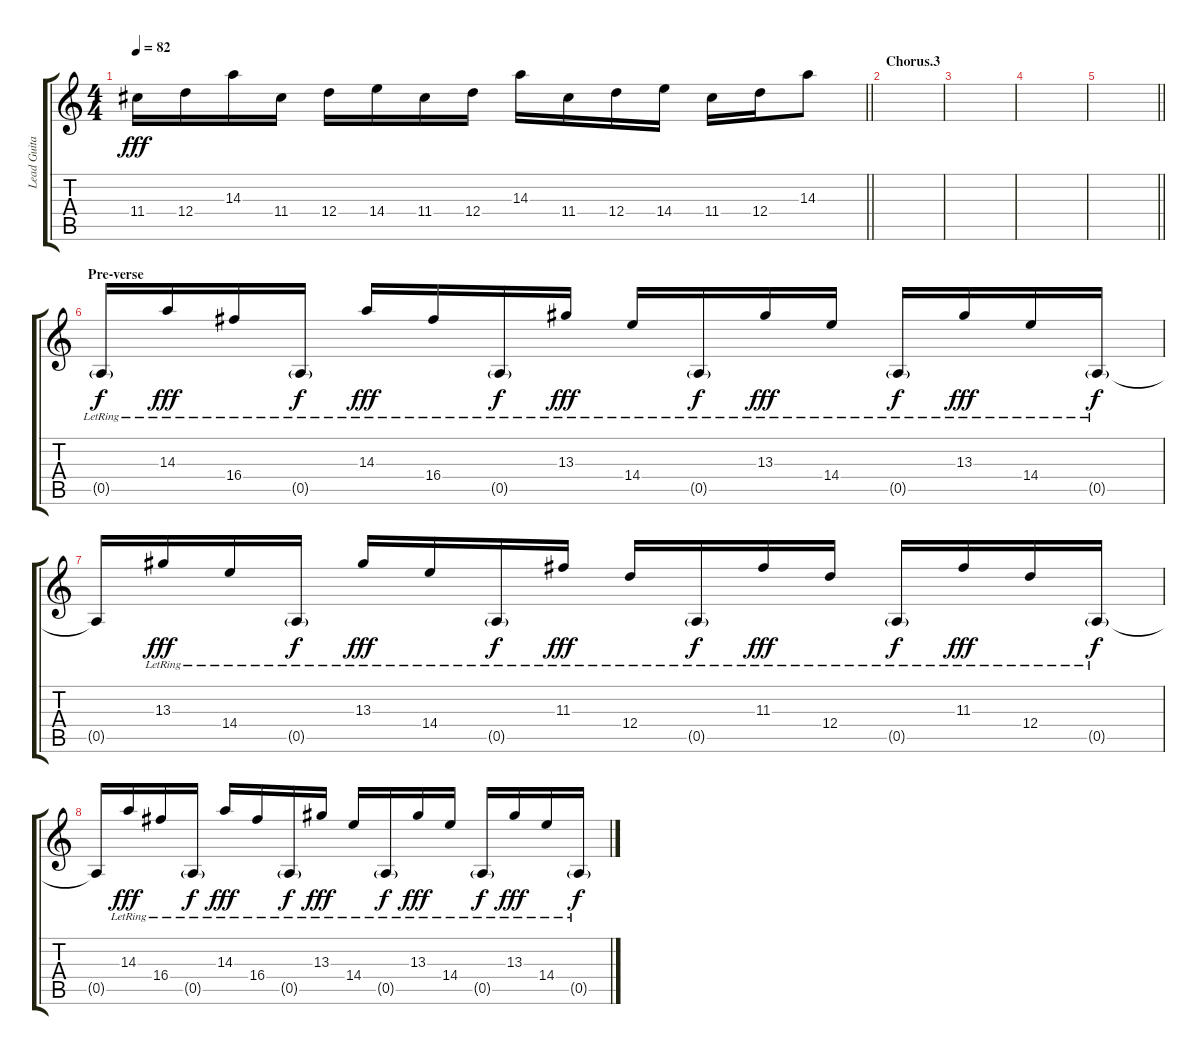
\track ("Lead Guitar #2" "Lead Guita") {instrument electricguitarjazz}
\staff {score tabs}
\tuning (E4 B3 G3 D3 A2 E2) {hide}
\ts (4 4)
\tempo 82
\clef g2
\barLineRight lightlight
\ks c
11.4.16{dy fff} 12.4.16 14.3.16 11.4.16 12.4.16 14.4.16 11.4.16 12.4.16 14.3.16 11.4.16 12.4.16 14.4.16 11.4.16 12.4.16 14.3.8 |
\section ("" "Chorus.3")
|
|
|
\barLineRight lightlight
|
\section ("" "Pre-verse")
0.5{g lr}.16{dy f volume 10 instrument electricguitarjazz} 14.3{lr}.16{dy fff} 16.4{lr}.16 0.5{g lr}.16{dy f} 14.3{lr}.16{dy fff} 16.4{lr}.16 0.5{g lr}.16{dy f} 13.3{lr}.16{dy fff} 14.4{lr}.16 0.5{g lr}.16{dy f} 13.3{lr}.16{dy fff} 14.4{lr}.16 0.5{g lr}.16{dy f} 13.3{lr}.16{dy fff} 14.4{lr}.16 0.5{g lr}.16{dy f} |
0.5{t}.16 13.3{lr}.16{dy fff} 14.4{lr}.16 0.5{g lr}.16{dy f} 13.3{lr}.16{dy fff} 14.4{lr}.16 0.5{g lr}.16{dy f} 11.3{lr}.16{dy fff} 12.4{lr}.16 0.5{g lr}.16{dy f} 11.3{lr}.16{dy fff} 12.4{lr}.16 0.5{g lr}.16{dy f} 11.3{lr}.16{dy fff} 12.4{lr}.16 0.5{g lr}.16{dy f} |
0.5{t}.16 14.3{lr}.16{dy fff} 16.4{lr}.16 0.5{g lr}.16{dy f} 14.3{lr}.16{dy fff} 16.4{lr}.16 0.5{g lr}.16{dy f} 13.3{lr}.16{dy fff} 14.4{lr}.16 0.5{g lr}.16{dy f} 13.3{lr}.16{dy fff} 14.4{lr}.16 0.5{g lr}.16{dy f} 13.3{lr}.16{dy fff} 14.4{lr}.16 0.5{g lr}.16{dy f}
